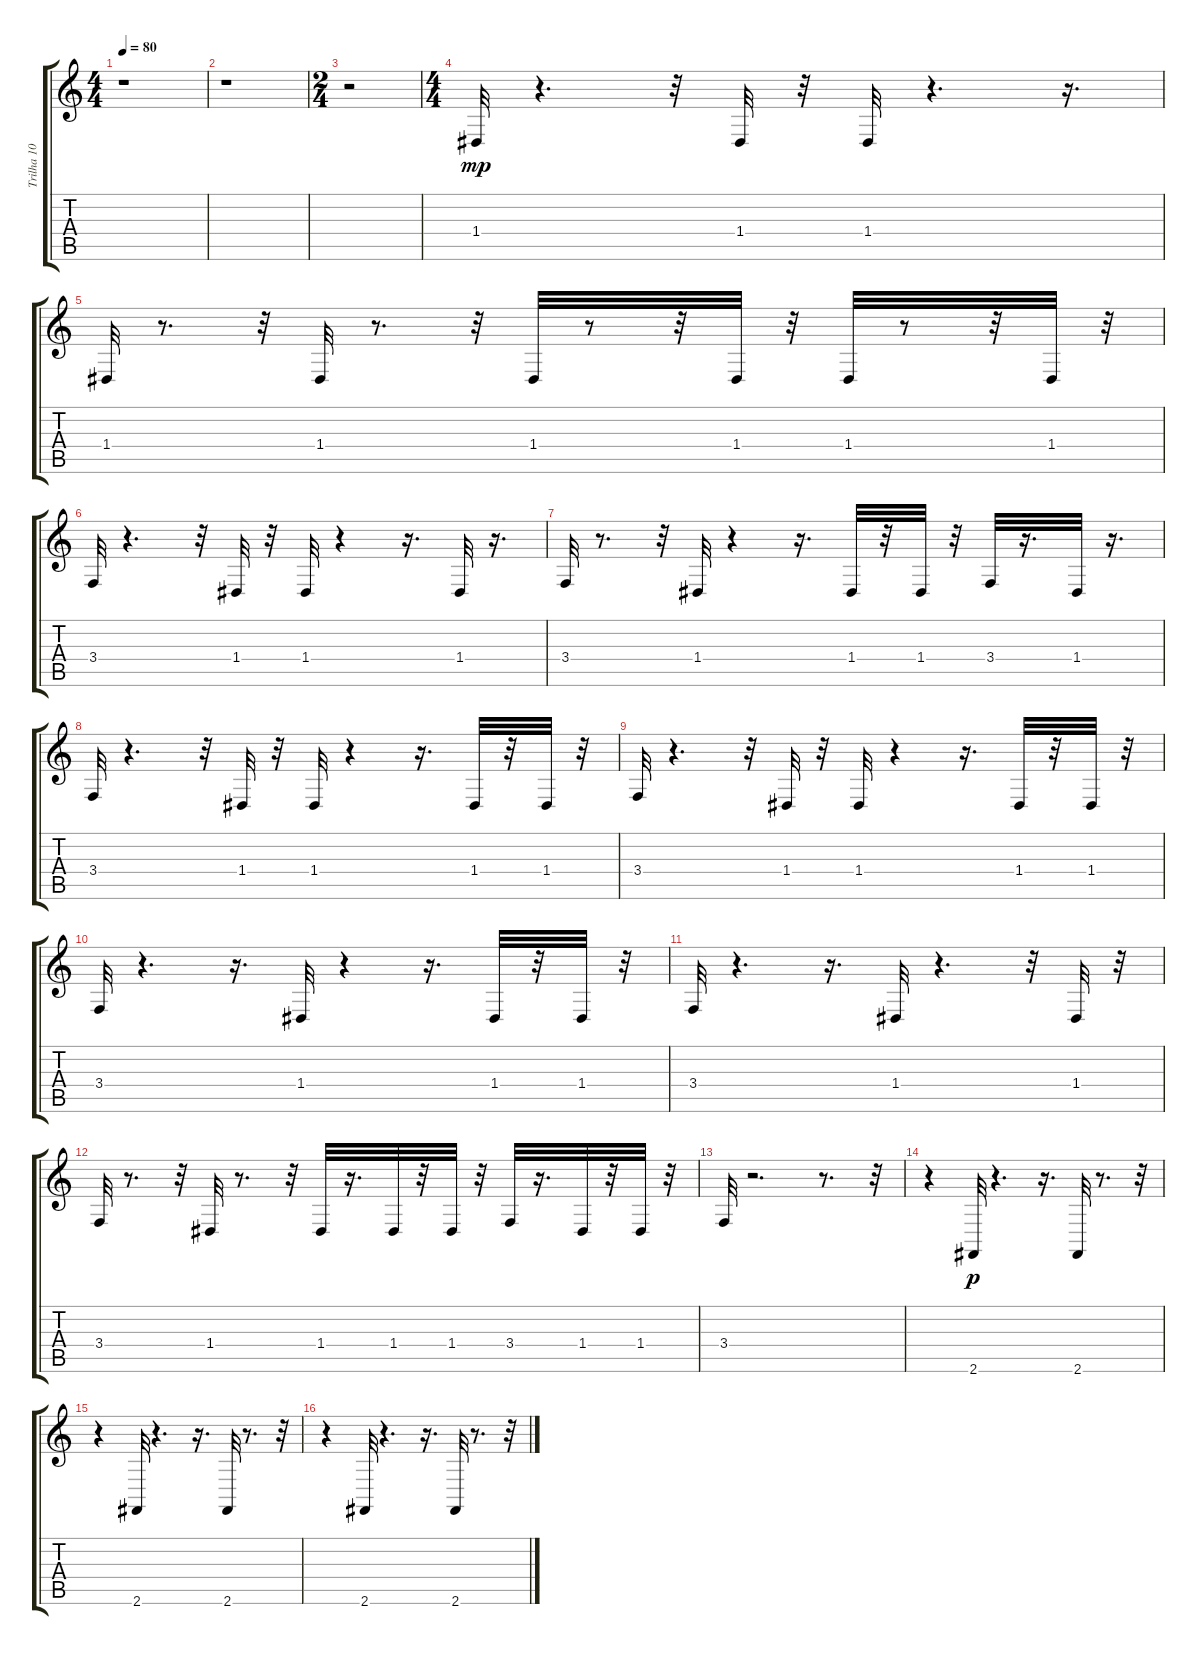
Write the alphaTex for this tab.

\track ("Trilha 10" "Trilha 10") {instrument acousticgrandpiano}
\staff {score tabs}
\tuning (E4 B3 G3 D3 A2 E2) {hide}
\ts (4 4)
\tempo 80
\clef g2
\ks c
r.1{dy mp instrument acousticgrandpiano} |
r.1 |
\ts (2 4)
r.2 |
\ts (4 4)
1.4.32 r.4{d} r.32 1.4.32 r.32 1.4.32 r.4{d} r.16{d} |
1.4.32 r.8{d} r.32 1.4.32 r.8{d} r.32 1.4.32 r.8 r.32 1.4.32 r.32 1.4.32 r.8 r.32 1.4.32 r.32 |
3.4.32 r.4{d} r.32 1.4.32 r.32 1.4.32 r.4 r.16{d} 1.4.32 r.16{d} |
3.4.32 r.8{d} r.32 1.4.32 r.4 r.16{d} 1.4.32 r.32 1.4.32 r.32 3.4.32 r.16{d} 1.4.32 r.16{d} |
3.4.32 r.4{d} r.32 1.4.32 r.32 1.4.32 r.4 r.16{d} 1.4.32 r.32 1.4.32 r.32 |
3.4.32 r.4{d} r.32 1.4.32 r.32 1.4.32 r.4 r.16{d} 1.4.32 r.32 1.4.32 r.32 |
3.4.32 r.4{d} r.16{d} 1.4.32 r.4 r.16{d} 1.4.32 r.32 1.4.32 r.32 |
3.4.32 r.4{d} r.16{d} 1.4.32 r.4{d} r.32 1.4.32 r.32 |
3.4.32 r.8{d} r.32 1.4.32 r.8{d} r.32 1.4.32 r.16{d} 1.4.32 r.32 1.4.32 r.32 3.4.32 r.16{d} 1.4.32 r.32 1.4.32 r.32 |
3.4.32 r.2{d} r.8{d} r.32 |
r.4 2.6.32{dy p} r.4{d} r.16{d} 2.6.32 r.8{d} r.32 |
r.4 2.6.32 r.4{d} r.16{d} 2.6.32 r.8{d} r.32 |
r.4 2.6.32 r.4{d} r.16{d} 2.6.32 r.8{d} r.32
